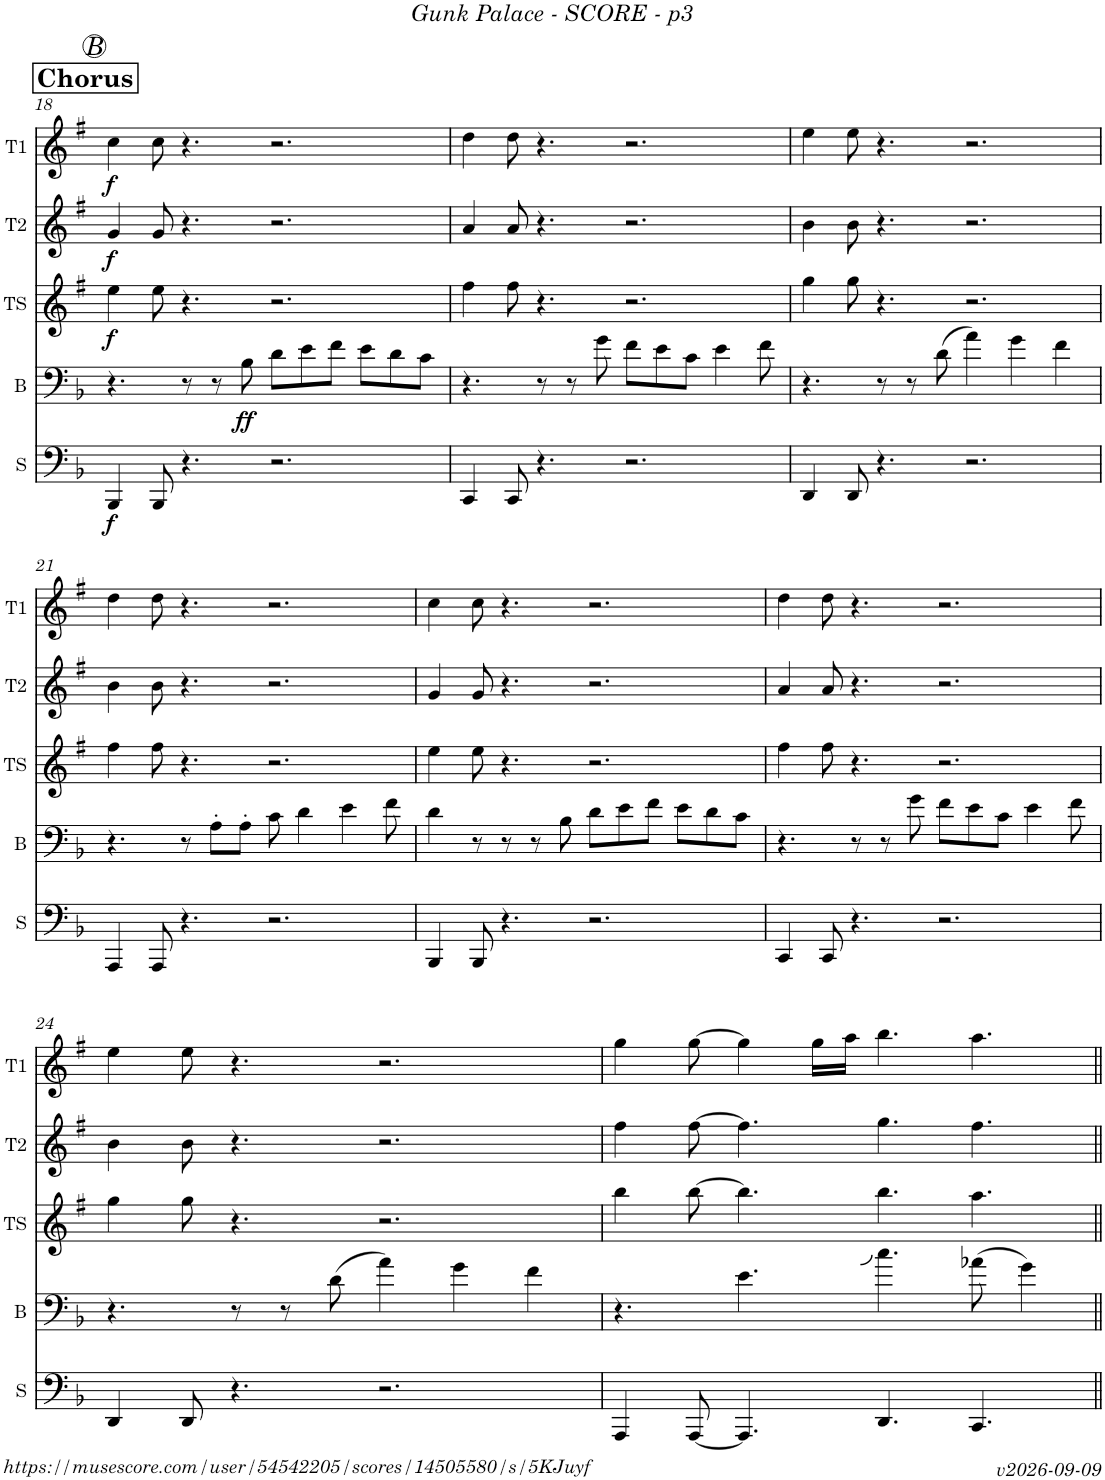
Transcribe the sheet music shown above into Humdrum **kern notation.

**kern	**dynam	**kern	**dynam	**kern	**dynam	**kern	**dynam	**kern	**dynam
*part5	*part5	*part4	*part4	*part3	*part3	*part2	*part2	*part1	*part1
*staff5	*staff5	*staff4	*staff4	*staff3	*staff3	*staff2	*staff2	*staff1	*staff1
*I"Sousa	*	*I"Trombone	*	*I"Tenor Sax	*	*I"Trumpet 2	*	*I"Trumpet 1	*
*I'S	*	*	*	*I'TS	*	*I'T2	*	*I'T1	*
!!LO:PB:g=z
*clefF4	*	*clefF4	*	*clefG2	*	*clefG2	*	*clefG2	*
*	*	*	*	*Trd8c14	*	*Trd1c2	*	*Trd1c2	*
*k[b-]	*	*k[b-]	*	*k[f#]	*	*k[f#]	*	*k[f#]	*
*M12/8	*	*M12/8	*	*M12/8	*	*M12/8	*	*M12/8	*
!!LO:REH:place=s1:a:i:enc=circle:fs=14:t=B
!!LO:REH:place=s1:a:B:fs=14:t=Chorus
=18	=18	=18	=18	=18	=18	=18	=18	=18	=18
!	!LO:DY:b	!	!	!	!LO:DY:b	!	!LO:DY:b	!	!LO:DY:b
4BBB-/	f	4.r	.	4ee\	f	4g/	f	4cc\	f
8BBB-/	.	.	.	8ee\	.	8g/	.	8cc\	.
4.r	.	8r	.	4.r	.	4.r	.	4.r	.
.	.	8r	.	.	.	.	.	.	.
!	!	!	!LO:DY:b	!	!	!	!	!	!
.	.	8B-\	ff	.	.	.	.	.	.
2.r	.	8d\L	.	2.r	.	2.r	.	2.r	.
.	.	8e\	.	.	.	.	.	.	.
.	.	8f\J	.	.	.	.	.	.	.
.	.	8e\L	.	.	.	.	.	.	.
.	.	8d\	.	.	.	.	.	.	.
.	.	8c\J	.	.	.	.	.	.	.
=19	=19	=19	=19	=19	=19	=19	=19	=19	=19
4CC/	.	4.r	.	4ff#\	.	4a/	.	4dd\	.
8CC/	.	.	.	8ff#\	.	8a/	.	8dd\	.
4.r	.	8r	.	4.r	.	4.r	.	4.r	.
.	.	8r	.	.	.	.	.	.	.
.	.	8g\	.	.	.	.	.	.	.
2.r	.	8f\L	.	2.r	.	2.r	.	2.r	.
.	.	8e\	.	.	.	.	.	.	.
.	.	8c\J	.	.	.	.	.	.	.
.	.	4e\	.	.	.	.	.	.	.
.	.	8f\	.	.	.	.	.	.	.
=20	=20	=20	=20	=20	=20	=20	=20	=20	=20
4DD/	.	4.r	.	4gg\	.	4b\	.	4ee\	.
8DD/	.	.	.	8gg\	.	8b\	.	8ee\	.
4.r	.	8r	.	4.r	.	4.r	.	4.r	.
.	.	8r	.	.	.	.	.	.	.
.	.	(8d\	.	.	.	.	.	.	.
2.r	.	4a\)	.	2.r	.	2.r	.	2.r	.
.	.	4g\	.	.	.	.	.	.	.
.	.	4f\	.	.	.	.	.	.	.
!!LO:LB:g=z
=21	=21	=21	=21	=21	=21	=21	=21	=21	=21
4AAA/	.	4.r	.	4ff#\	.	4b\	.	4dd\	.
8AAA/	.	.	.	8ff#\	.	8b\	.	8dd\	.
4.r	.	8r	.	4.r	.	4.r	.	4.r	.
.	.	8A'\L	.	.	.	.	.	.	.
.	.	8A'\J	.	.	.	.	.	.	.
2.r	.	8c\	.	2.r	.	2.r	.	2.r	.
.	.	4d\	.	.	.	.	.	.	.
.	.	4e\	.	.	.	.	.	.	.
.	.	8f\	.	.	.	.	.	.	.
=22	=22	=22	=22	=22	=22	=22	=22	=22	=22
4BBB-/	.	4d\	.	4ee\	.	4g/	.	4cc\	.
8BBB-/	.	8r	.	8ee\	.	8g/	.	8cc\	.
4.r	.	8r	.	4.r	.	4.r	.	4.r	.
.	.	8r	.	.	.	.	.	.	.
.	.	8B-\	.	.	.	.	.	.	.
2.r	.	8d\L	.	2.r	.	2.r	.	2.r	.
.	.	8e\	.	.	.	.	.	.	.
.	.	8f\J	.	.	.	.	.	.	.
.	.	8e\L	.	.	.	.	.	.	.
.	.	8d\	.	.	.	.	.	.	.
.	.	8c\J	.	.	.	.	.	.	.
=23	=23	=23	=23	=23	=23	=23	=23	=23	=23
4CC/	.	4.r	.	4ff#\	.	4a/	.	4dd\	.
8CC/	.	.	.	8ff#\	.	8a/	.	8dd\	.
4.r	.	8r	.	4.r	.	4.r	.	4.r	.
.	.	8r	.	.	.	.	.	.	.
.	.	8g\	.	.	.	.	.	.	.
2.r	.	8f\L	.	2.r	.	2.r	.	2.r	.
.	.	8e\	.	.	.	.	.	.	.
.	.	8c\J	.	.	.	.	.	.	.
.	.	4e\	.	.	.	.	.	.	.
.	.	8f\	.	.	.	.	.	.	.
!!LO:LB:g=z
=24	=24	=24	=24	=24	=24	=24	=24	=24	=24
4DD/	.	4.r	.	4gg\	.	4b\	.	4ee\	.
8DD/	.	.	.	8gg\	.	8b\	.	8ee\	.
4.r	.	8r	.	4.r	.	4.r	.	4.r	.
.	.	8r	.	.	.	.	.	.	.
.	.	(8d\	.	.	.	.	.	.	.
2.r	.	4a\)	.	2.r	.	2.r	.	2.r	.
.	.	4g\	.	.	.	.	.	.	.
.	.	4f\	.	.	.	.	.	.	.
=25	=25	=25	=25	=25	=25	=25	=25	=25	=25
4AAA/	.	4.r	.	4bb\	.	4ff#\	.	4gg\	.
[8AAA/	.	.	.	[8bb\	.	[8ff#\	.	[8gg\	.
4.AAA/]	.	4.e\	.	4.bb\]	.	4.ff#\]	.	4gg\]	.
.	.	.	.	.	.	.	.	16gg\LL	.
.	.	.	.	.	.	.	.	16aa\JJ	.
4.DD/	.	4.cc\	.	4.bb\	.	4.gg\	.	4.bb\	.
4.CC/	.	(8a-X\	.	4.aa\	.	4.ff#\	.	4.aa\	.
.	.	4g\)	.	.	.	.	.	.	.
=||	=||	=||	=||	=||	=||	=||	=||	=||	=||
*-	*-	*-	*-	*-	*-	*-	*-	*-	*-
